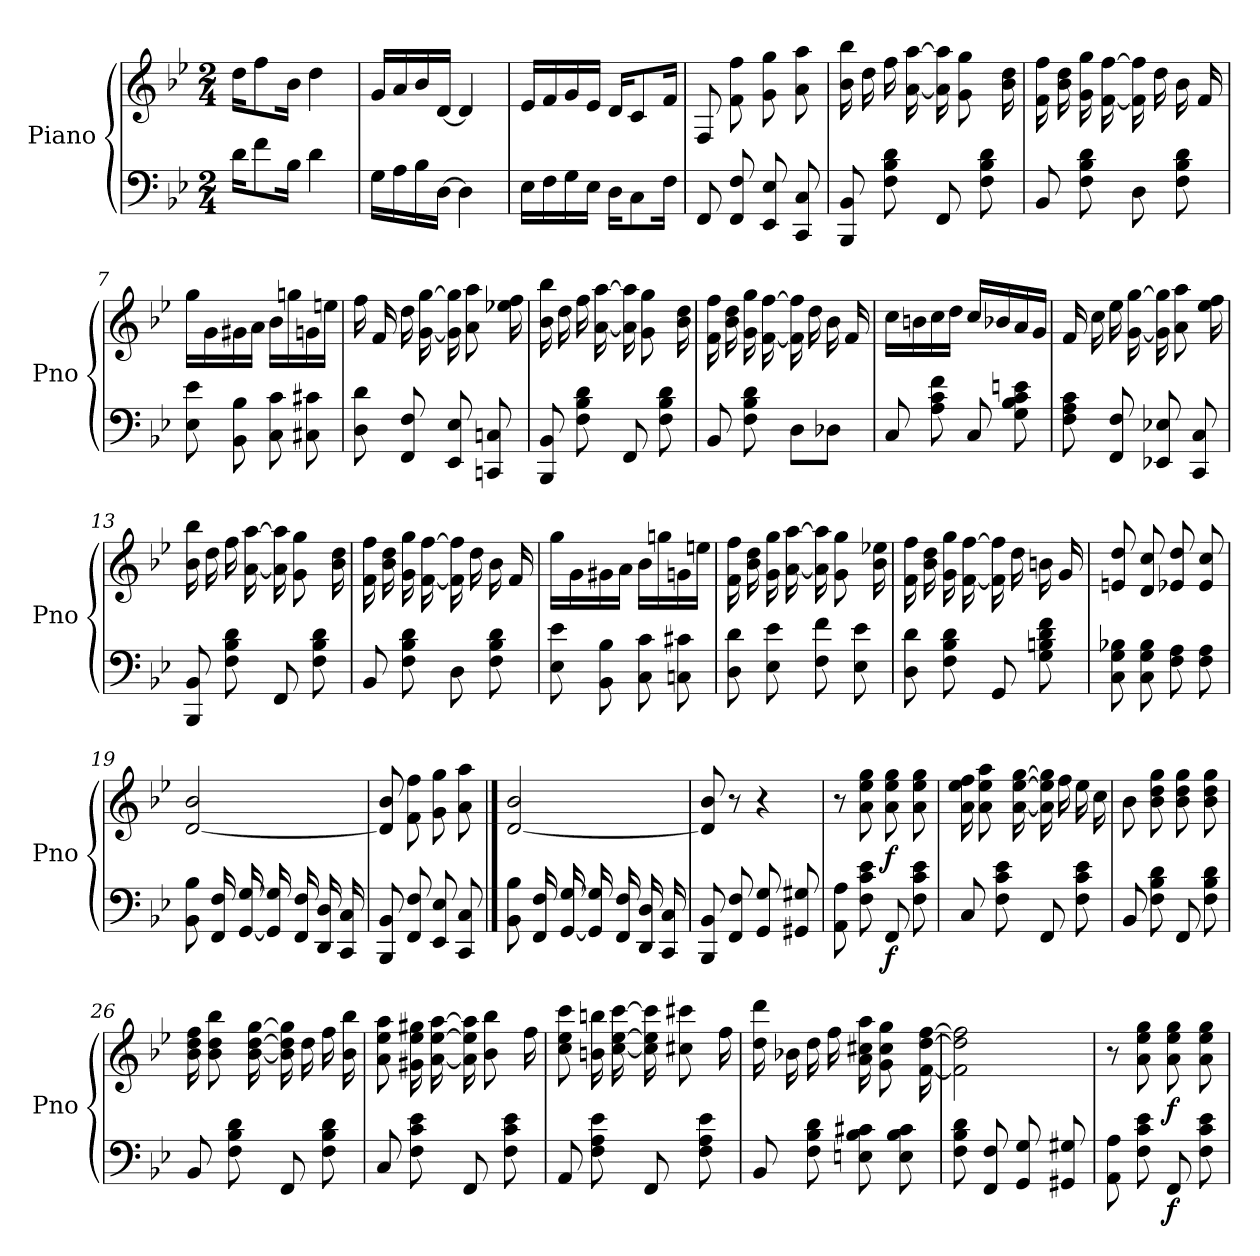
**kern	**dynam	**kern	**dynam
*part2	*part2	*part1	*part1
*staff2	*staff2	*staff1	*staff1
*I"Piano	*	*I"Piano	*
*I'Pno	*	*I'Pno	*
*clefF4	*	*clefG2	*
*k[b-e-]	*	*k[b-e-]	*
*M2/4	*	*M2/4	*
*MM90	*	*MM90	*
=1	=1	=1	=1
16d\KL	.	16dd\KL	.
8f\	.	8ff\	.
16B-\Jk	.	16b-\Jk	.
4d\	.	4dd\	.
=2	=2	=2	=2
16G\LL	.	16g/LL	.
16A\	.	16a/	.
16B-\	.	16b-/	.
[16D\JJ	.	[16d/JJ	.
4D\]	.	4d/]	.
=3	=3	=3	=3
16E-\LL	.	16e-/LL	.
16F\	.	16f/	.
16G\	.	16g/	.
16E-\JJ	.	16e-/JJ	.
16D\KL	.	16d/KL	.
8C\	.	8c/	.
16F\Jk	.	16f/Jk	.
=4	=4	=4	=4
8FF/	.	8F/	.
8FF/ 8F/	.	8f\ 8ff\	.
8EE-/ 8E-/	.	8g\ 8gg\	.
8CC/ 8C/	.	8a\ 8aa\	.
=5!|	=5!|	=5!|	=5!|
8BBB-/ 8BB-/	.	16b-\ 16bb-\	.
.	.	16dd\	.
8F\ 8B-\ 8d\	.	16ff\	.
.	.	[16a\ [16aa\	.
8FF/	.	16a\] 16aa\]	.
.	.	8g\ 8gg\	.
8F\ 8B-\ 8d\	.	.	.
.	.	16b-\ 16dd\	.
=6	=6	=6	=6
8BB-/	.	16f\ 16ff\	.
.	.	16b-\ 16dd\	.
8F\ 8B-\ 8d\	.	16g\ 16gg\	.
.	.	[16f\ [16ff\	.
8D\	.	16f\] 16ff\]	.
.	.	16dd\	.
8F\ 8B-\ 8d\	.	16b-\	.
.	.	16f/	.
!!LO:LB:g=z
=7	=7	=7	=7
8E-\ 8e-\	.	16gg\LL	.
.	.	16g\	.
8BB-\ 8B-\	.	16g#X\	.
.	.	16a\JJ	.
8C\ 8c\	.	16b-\LL	.
.	.	16ggn\	.
8C#X\ 8c#X\	.	16gn\	.
.	.	16een\JJ	.
=8	=8	=8	=8
8D\ 8d\	.	16ff\	.
.	.	16f/	.
8FF/ 8F/	.	16dd\	.
.	.	[16g\ [16gg\	.
8EE-/ 8E-/	.	16g\] 16gg\]	.
.	.	8a\ 8aa\	.
8CCn/ 8Cn/	.	.	.
.	.	16ee-X\ 16ff\	.
=9	=9	=9	=9
8BBB-/ 8BB-/	.	16b-\ 16bb-\	.
.	.	16dd\	.
8F\ 8B-\ 8d\	.	16ff\	.
.	.	[16a\ [16aa\	.
8FF/	.	16a\] 16aa\]	.
.	.	8g\ 8gg\	.
8F\ 8B-\ 8d\	.	.	.
.	.	16b-\ 16dd\	.
=10	=10	=10	=10
8BB-/	.	16f\ 16ff\	.
.	.	16b-\ 16dd\	.
8F\ 8B-\ 8d\	.	16g\ 16gg\	.
.	.	[16f\ [16ff\	.
8D\L	.	16f\] 16ff\]	.
.	.	16dd\	.
8D-X\J	.	16b-\	.
.	.	16f/	.
=11	=11	=11	=11
8C/	.	16cc\LL	.
.	.	16bn\	.
8A\ 8c\ 8f\	.	16cc\	.
.	.	16dd\JJ	.
8C/	.	16cc/LL	.
.	.	16b-X/	.
8G\ 8B-\ 8c\ 8en\	.	16a/	.
.	.	16g/JJ	.
!!LO:LB:g=z
=12	=12	=12	=12
8F\ 8A\ 8c\	.	16f/	.
.	.	16cc\	.
8FF/ 8F/	.	16ee-\	.
.	.	[16g\ [16gg\	.
8EE-X/ 8E-X/	.	16g\] 16gg\]	.
.	.	8a\ 8aa\	.
8CC/ 8C/	.	.	.
.	.	16ee-\ 16ff\	.
=13	=13	=13	=13
8BBB-/ 8BB-/	.	16b-\ 16bb-\	.
.	.	16dd\	.
8F\ 8B-\ 8d\	.	16ff\	.
.	.	[16a\ [16aa\	.
8FF/	.	16a\] 16aa\]	.
.	.	8g\ 8gg\	.
8F\ 8B-\ 8d\	.	.	.
.	.	16b-\ 16dd\	.
=14	=14	=14	=14
8BB-/	.	16f\ 16ff\	.
.	.	16b-\ 16dd\	.
8F\ 8B-\ 8d\	.	16g\ 16gg\	.
.	.	[16f\ [16ff\	.
8D\	.	16f\] 16ff\]	.
.	.	16dd\	.
8F\ 8B-\ 8d\	.	16b-\	.
.	.	16f/	.
=15	=15	=15	=15
8E-\ 8e-\	.	16gg\LL	.
.	.	16g\	.
8BB-\ 8B-\	.	16g#X\	.
.	.	16a\JJ	.
8C\ 8c\	.	16b-\LL	.
.	.	16ggn\	.
8Cn\ 8c#X\	.	16gn\	.
.	.	16een\JJ	.
=16	=16	=16	=16
8D\ 8d\	.	16f\ 16ff\	.
.	.	16b-\ 16dd\	.
8E-\ 8e-\	.	16g\ 16gg\	.
.	.	[16a\ [16aa\	.
8F\ 8f\	.	16a\] 16aa\]	.
.	.	8g\ 8gg\	.
8E-\ 8e-\	.	.	.
.	.	16b-\ 16ee-X\	.
!!LO:LB:g=z
=17	=17	=17	=17
8D\ 8d\	.	16f\ 16ff\	.
.	.	16b-\ 16dd\	.
8F\ 8B-\ 8d\	.	16g\ 16gg\	.
.	.	[16f\ [16ff\	.
8GG/	.	16f\] 16ff\]	.
.	.	16dd\	.
8G\ 8Bn\ 8d\ 8f\	.	16bn\	.
.	.	16g/	.
=18	=18	=18	=18
8C\ 8G\ 8B-X\	.	8en/ 8dd/	.
8C\ 8G\ 8B-\	.	8d/ 8cc/	.
8F\ 8A\	.	8e-X/ 8dd/	.
8F\ 8A\	.	8e-/ 8cc/	.
=19	=19	=19	=19
8BB-\ 8B-\	.	[2d/ 2b-/	.
16FF/ 16F/	.	.	.
[16GG/ [16G/	.	.	.
16GG/] 16G/]	.	.	.
16FF/ 16F/	.	.	.
16DD/ 16D/	.	.	.
16CC/ 16C/	.	.	.
=20	=20	=20	=20
8BBB-/ 8BB-/	.	8d/] 8b-/	.
8FF/ 8F/	.	8f\ 8ff\	.
8EE-/ 8E-/	.	8g\ 8gg\	.
8CC/ 8C/	.	8a\ 8aa\	.
==21	==21	==21	==21
8BB-\ 8B-\	.	[2d/ 2b-/	.
16FF/ 16F/	.	.	.
[16GG/ [16G/	.	.	.
16GG/] 16G/]	.	.	.
16FF/ 16F/	.	.	.
16DD/ 16D/	.	.	.
16CC/ 16C/	.	.	.
!!LO:LB:g=z
=22	=22	=22	=22
8BBB-/ 8BB-/	.	8d/] 8b-/	.
8FF/ 8F/	.	8r	.
8GG/ 8G/	.	4r	.
!	!LO:DY:b	!	!
8GG#X/ 8G#X/	other-dynamics	.	.
=23!|	=23!|	=23!|	=23!|
8AA\ 8A\	.	8r	.
!	!LO:DY:b	!	!LO:DY:b
8F\ 8c\ 8e-\	other-dynamics	8a\ 8ee-\ 8gg\	other-dynamics
!	!LO:DY:b	!	!LO:DY:b
8FF/	f	8a\ 8ee-\ 8gg\	f
8F\ 8c\ 8e-\	.	8a\ 8ee-\ 8gg\	.
=24	=24	=24	=24
8C/	.	16a\ 16ee-\ 16ff\	.
.	.	8a\ 8ee-\ 8aa\	.
8F\ 8c\ 8e-\	.	.	.
.	.	[16a\ [16ee-\ [16gg\	.
8FF/	.	16a\] 16ee-\] 16gg\]	.
.	.	16ff\	.
8F\ 8c\ 8e-\	.	16ee-\	.
.	.	16cc\	.
=25	=25	=25	=25
8BB-/	.	8b-\	.
8F\ 8B-\ 8d\	.	8b-\ 8dd\ 8gg\	.
8FF/	.	8b-\ 8dd\ 8gg\	.
8F\ 8B-\ 8d\	.	8b-\ 8dd\ 8gg\	.
=26	=26	=26	=26
8BB-/	.	16b-\ 16dd\ 16ff\	.
.	.	8b-\ 8dd\ 8bb-\	.
8F\ 8B-\ 8d\	.	.	.
.	.	[16b-\ [16dd\ [16gg\	.
8FF/	.	16b-\] 16dd\] 16gg\]	.
.	.	16dd\	.
8F\ 8B-\ 8d\	.	16ff\	.
.	.	16b-\ 16bb-\	.
=27	=27	=27	=27
8C/	.	8a\ 8ee-\ 8aa\	.
8F\ 8c\ 8e-\	.	16g#X\ 16ee-\ 16gg#X\	.
.	.	[16a\ [16ee-\ [16aa\	.
8FF/	.	16a\] 16ee-\] 16aa\]	.
.	.	8b-\ 8bb-\	.
8F\ 8c\ 8e-\	.	.	.
.	.	16ff\	.
!!LO:LB:g=z
=28	=28	=28	=28
8AA/	.	8cc\ 8ee-\ 8ccc\	.
8F\ 8A\ 8e-\	.	16bn\ 16bbn\	.
.	.	[16cc\ [16ee-\ [16ccc\	.
8FF/	.	16cc\] 16ee-\] 16ccc\]	.
.	.	8cc#X\ 8ccc#X\	.
8F\ 8A\ 8e-\	.	.	.
.	.	16ff\	.
=29	=29	=29	=29
8BB-/	.	16dd\ 16ddd\	.
.	.	16b-X\	.
8F\ 8B-\ 8d\	.	16dd\	.
.	.	16ff\	.
8En\ 8B-\ 8c#X\	.	16a\ 16cc#X\ 16aa\	.
.	.	8g\ 8cc#\ 8gg\	.
8E\ 8B-\ 8c#\	.	.	.
.	.	[16f\ [16dd\ [16ff\	.
=30	=30	=30	=30
8F\ 8B-\ 8d\	.	2f\] 2dd\] 2ff\]	.
8FF/ 8F/	.	.	.
8GG/ 8G/	.	.	.
!	!LO:DY:b	!	!
8GG#X/ 8G#X/	other-dynamics	.	.
=31	=31	=31	=31
8AA\ 8A\	.	8r	.
!	!LO:DY:b	!	!LO:DY:b
8F\ 8c\ 8e-\	other-dynamics	8a\ 8ee-\ 8gg\	other-dynamics
!	!LO:DY:b	!	!LO:DY:b
8FF/	f	8a\ 8ee-\ 8gg\	f
8F\ 8c\ 8e-\	.	8a\ 8ee-\ 8gg\	.
=	=	=	=
*-	*-	*-	*-
